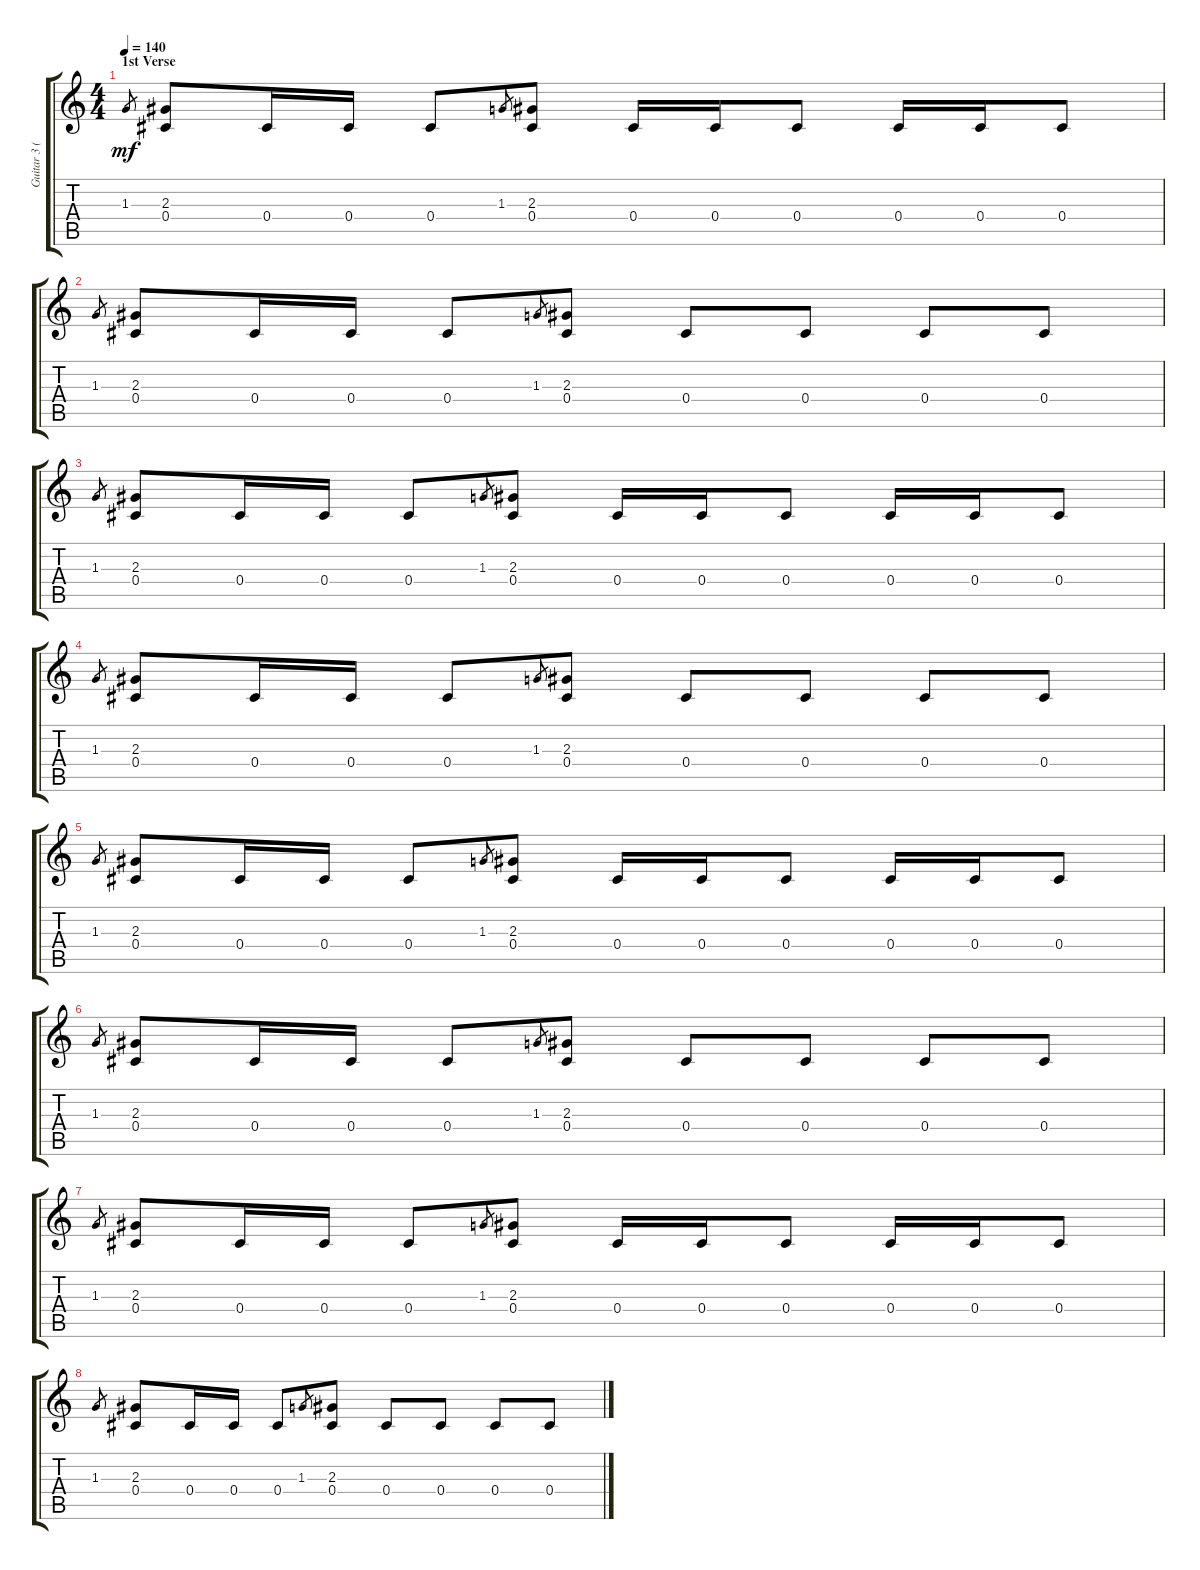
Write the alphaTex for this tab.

\track ("Guitar 3 (Izzy)" "Guitar 3 (") {instrument overdrivenguitar}
\staff {score tabs}
\tuning (Eb4 Bb3 Gb3 Db3 Ab2 Eb2) {hide}
\ts (4 4)
\section ("" "1st Verse")
\tempo 140
\clef g2
\ks c
1.3.8{gr dy mf} (2.3 0.4).8 0.4.16 0.4.16 0.4.8 1.3.8{gr} (2.3 0.4).8 0.4.16 0.4.16 0.4.8 0.4.16 0.4.16 0.4.8 |
1.3.8{gr} (2.3 0.4).8 0.4.16 0.4.16 0.4.8 1.3.8{gr} (2.3 0.4).8 0.4.8 0.4.8 0.4.8 0.4.8 |
1.3.8{gr} (2.3 0.4).8 0.4.16 0.4.16 0.4.8 1.3.8{gr} (2.3 0.4).8 0.4.16 0.4.16 0.4.8 0.4.16 0.4.16 0.4.8 |
1.3.8{gr} (2.3 0.4).8 0.4.16 0.4.16 0.4.8 1.3.8{gr} (2.3 0.4).8 0.4.8 0.4.8 0.4.8 0.4.8 |
1.3.8{gr} (2.3 0.4).8 0.4.16 0.4.16 0.4.8 1.3.8{gr} (2.3 0.4).8 0.4.16 0.4.16 0.4.8 0.4.16 0.4.16 0.4.8 |
1.3.8{gr} (2.3 0.4).8 0.4.16 0.4.16 0.4.8 1.3.8{gr} (2.3 0.4).8 0.4.8 0.4.8 0.4.8 0.4.8 |
1.3.8{gr} (2.3 0.4).8 0.4.16 0.4.16 0.4.8 1.3.8{gr} (2.3 0.4).8 0.4.16 0.4.16 0.4.8 0.4.16 0.4.16 0.4.8 |
1.3.8{gr} (2.3 0.4).8 0.4.16 0.4.16 0.4.8 1.3.8{gr} (2.3 0.4).8 0.4.8 0.4.8 0.4.8 0.4.8
